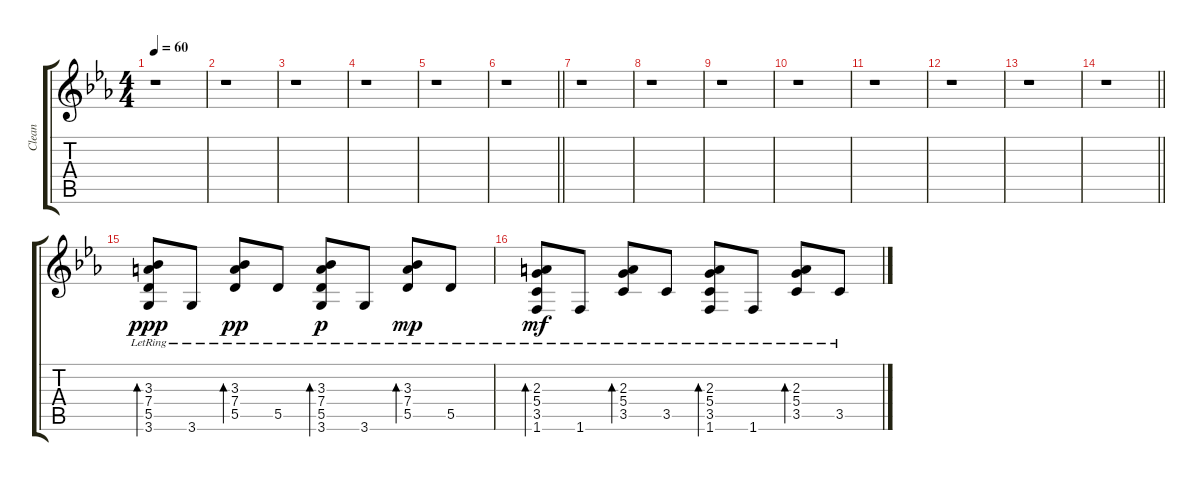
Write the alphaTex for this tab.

\track ("Clean" "Clean") {instrument electricguitarclean}
\staff {score tabs}
\tuning (E4 B3 G3 D3 A2 E2) {hide}
\ts (4 4)
\tempo 60
\clef g2
\ks eb
r.1{dy mf} |
r.1 |
r.1 |
r.1 |
r.1 |
\barLineRight lightlight
r.1 |
r.1 |
r.1 |
r.1 |
r.1 |
r.1 |
r.1 |
r.1 |
\barLineRight lightlight
r.1 |
(3.3{lr} 7.4{lr} 5.5{lr} 3.6{lr}).8{bd 30 dy ppp} 3.6{lr}.8 (3.3{lr} 7.4{lr} 5.5{lr}).8{bd 30 dy pp} 5.5{lr}.8 (3.3{lr} 7.4{lr} 5.5{lr} 3.6{lr}).8{bd 30 dy p} 3.6{lr}.8 (3.3{lr} 7.4{lr} 5.5{lr}).8{bd 30 dy mp} 5.5{lr}.8 |
(2.3{lr} 5.4{lr} 3.5{lr} 1.6{lr}).8{bd 30 dy mf} 1.6{lr}.8 (2.3{lr} 5.4{lr} 3.5{lr}).8{bd 30} 3.5{lr}.8 (2.3{lr} 5.4{lr} 3.5{lr} 1.6{lr}).8{bd 30} 1.6{lr}.8 (2.3{lr} 5.4{lr} 3.5{lr}).8{bd 30} 3.5{lr}.8
